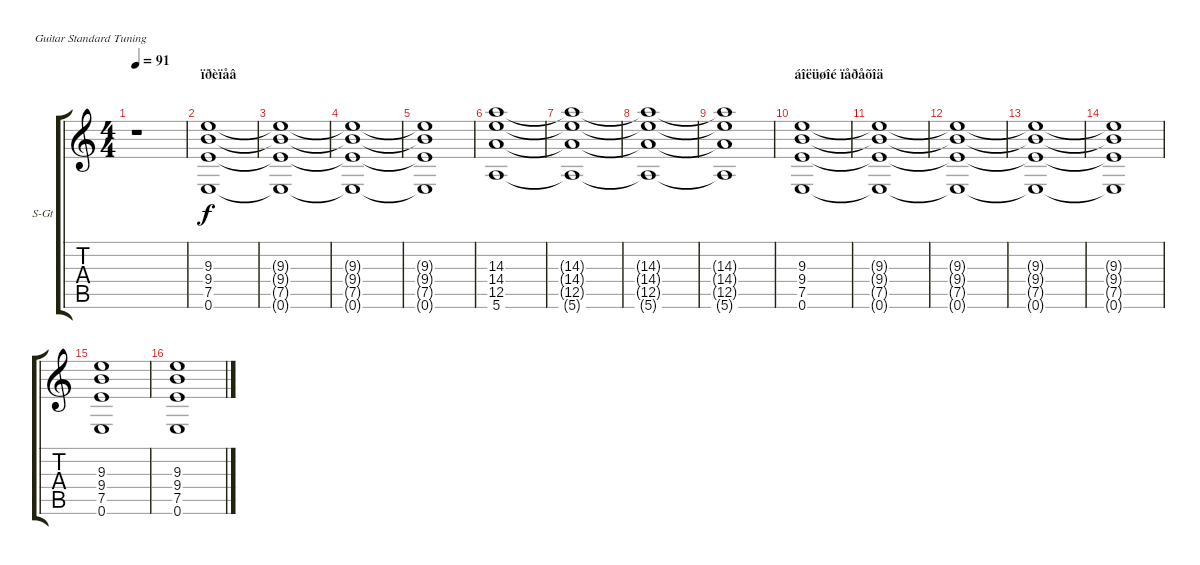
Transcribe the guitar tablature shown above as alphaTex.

\bracketExtendMode groupsimilarinstruments
\firstSystemTrackNameOrientation horizontal
\otherSystemsTrackNameOrientation horizontal
\track ("Духовые" "S-Gt") {instrument synthstrings1}
\staff {score tabs}
\tuning (E4 B3 G3 D3 A2 E2)
\displaytranspose 12
\ts (4 4)
\tempo 91
\clef g2
\ks c
r.1{dy fff} |
\section ("" "ïðèïåâ")
(9.3 9.4 7.5 0.6).1{dy f} |
(9.3{t} 9.4{t} 7.5{t} 0.6{t}).1 |
(9.3{t} 9.4{t} 7.5{t} 0.6{t}).1 |
(9.3{t} 9.4{t} 7.5{t} 0.6{t}).1 |
(14.3 14.4 12.5 5.6).1 |
(14.3{t} 14.4{t} 12.5{t} 5.6{t}).1 |
(14.3{t} 14.4{t} 12.5{t} 5.6{t}).1 |
(14.3{t} 14.4{t} 12.5{t} 5.6{t}).1 |
\section ("" "áîëüøîé ïåðåõîä")
(9.3 9.4 7.5 0.6).1 |
(9.3{t} 9.4{t} 7.5{t} 0.6{t}).1 |
(9.3{t} 9.4{t} 7.5{t} 0.6{t}).1 |
(9.3{t} 9.4{t} 7.5{t} 0.6{t}).1 |
(9.3{t} 9.4{t} 7.5{t} 0.6{t}).1 |
(9.3 9.4 7.5 0.6).1 |
(9.3 9.4 7.5 0.6).1
